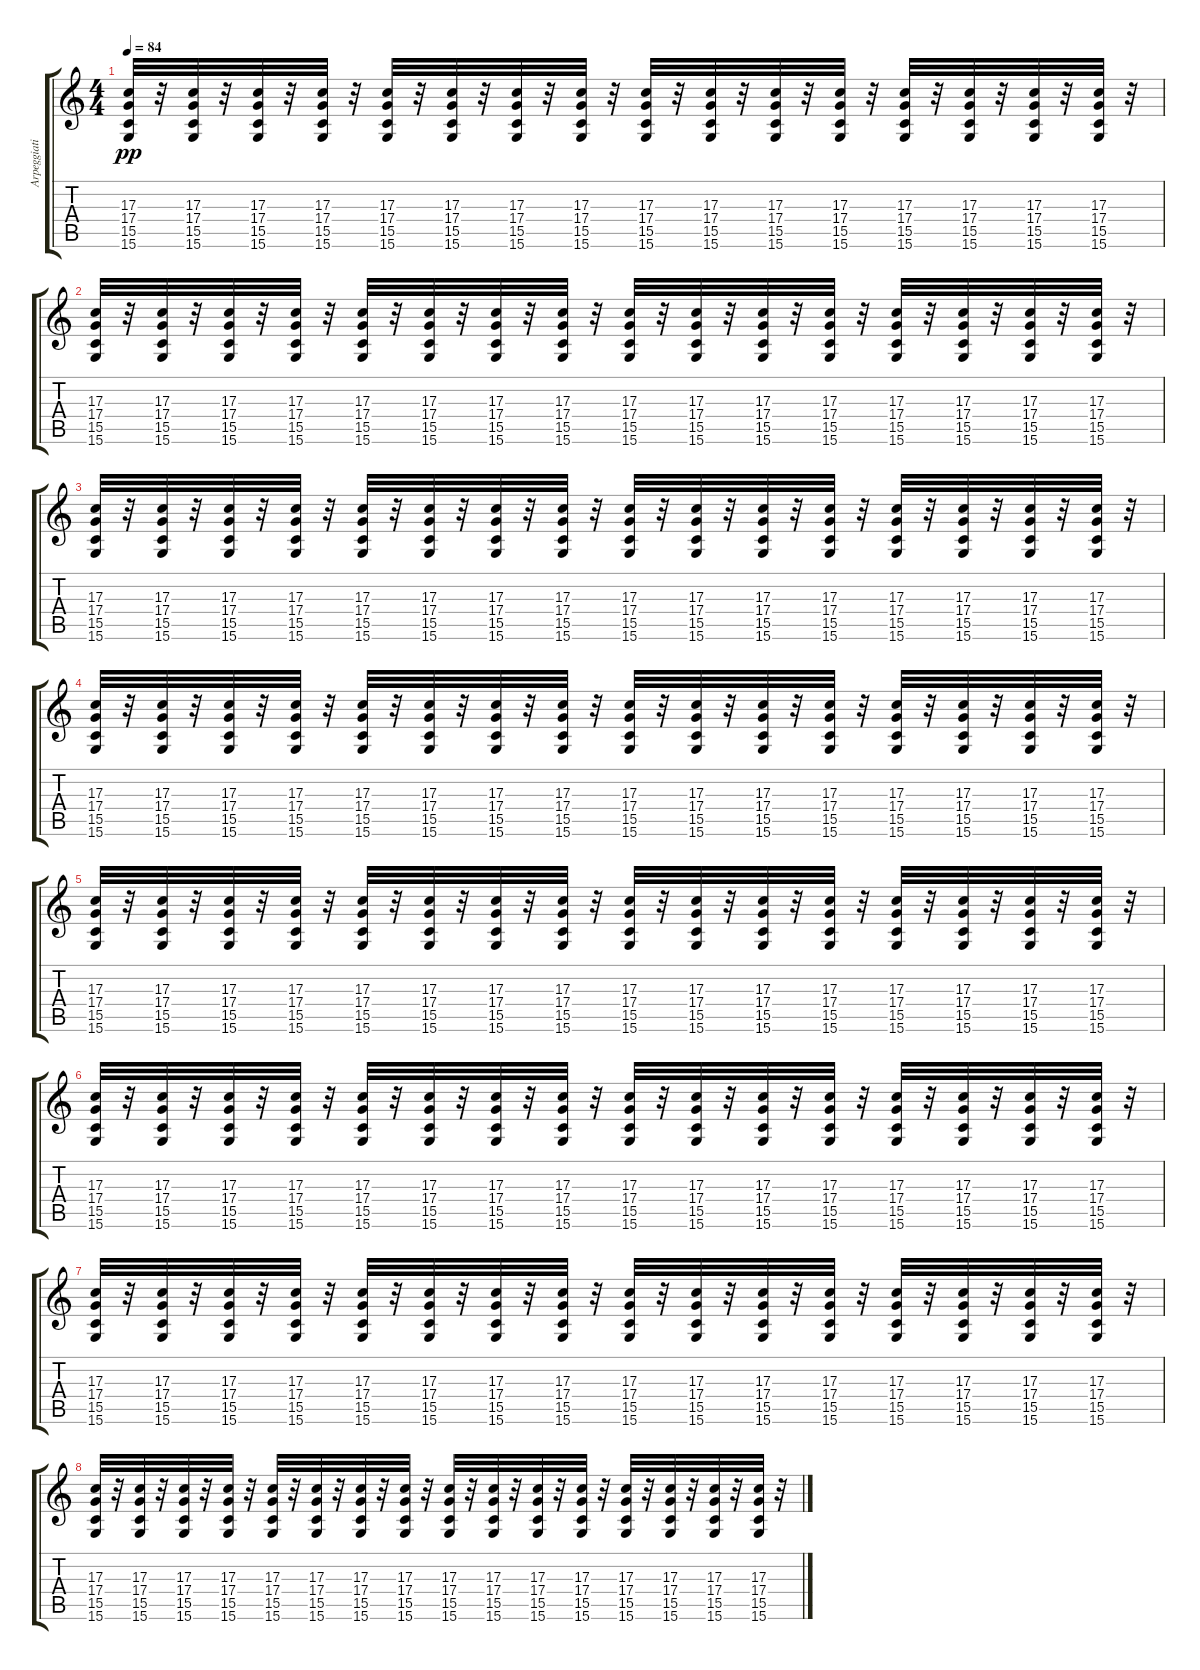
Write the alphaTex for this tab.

\track ("Arpeggiation" "Arpeggiati") {instrument accordion}
\staff {score tabs}
\tuning (E4 B3 G3 D3 A2 E2) {hide}
\ts (4 4)
\tempo 84
\clef g2
\ks c
(17.3 17.4 15.5 15.6).32{dy pp} r.32 (17.3 17.4 15.5 15.6).32 r.32 (17.3 17.4 15.5 15.6).32 r.32 (17.3 17.4 15.5 15.6).32 r.32 (17.3 17.4 15.5 15.6).32 r.32 (17.3 17.4 15.5 15.6).32 r.32 (17.3 17.4 15.5 15.6).32 r.32 (17.3 17.4 15.5 15.6).32 r.32 (17.3 17.4 15.5 15.6).32 r.32 (17.3 17.4 15.5 15.6).32 r.32 (17.3 17.4 15.5 15.6).32 r.32 (17.3 17.4 15.5 15.6).32 r.32 (17.3 17.4 15.5 15.6).32 r.32 (17.3 17.4 15.5 15.6).32 r.32 (17.3 17.4 15.5 15.6).32 r.32 (17.3 17.4 15.5 15.6).32 r.32 |
(17.3 17.4 15.5 15.6).32 r.32 (17.3 17.4 15.5 15.6).32 r.32 (17.3 17.4 15.5 15.6).32 r.32 (17.3 17.4 15.5 15.6).32 r.32 (17.3 17.4 15.5 15.6).32 r.32 (17.3 17.4 15.5 15.6).32 r.32 (17.3 17.4 15.5 15.6).32 r.32 (17.3 17.4 15.5 15.6).32 r.32 (17.3 17.4 15.5 15.6).32 r.32 (17.3 17.4 15.5 15.6).32 r.32 (17.3 17.4 15.5 15.6).32 r.32 (17.3 17.4 15.5 15.6).32 r.32 (17.3 17.4 15.5 15.6).32 r.32 (17.3 17.4 15.5 15.6).32 r.32 (17.3 17.4 15.5 15.6).32 r.32 (17.3 17.4 15.5 15.6).32 r.32 |
(17.3 17.4 15.5 15.6).32 r.32 (17.3 17.4 15.5 15.6).32 r.32 (17.3 17.4 15.5 15.6).32 r.32 (17.3 17.4 15.5 15.6).32 r.32 (17.3 17.4 15.5 15.6).32 r.32 (17.3 17.4 15.5 15.6).32 r.32 (17.3 17.4 15.5 15.6).32 r.32 (17.3 17.4 15.5 15.6).32 r.32 (17.3 17.4 15.5 15.6).32 r.32 (17.3 17.4 15.5 15.6).32 r.32 (17.3 17.4 15.5 15.6).32 r.32 (17.3 17.4 15.5 15.6).32 r.32 (17.3 17.4 15.5 15.6).32 r.32 (17.3 17.4 15.5 15.6).32 r.32 (17.3 17.4 15.5 15.6).32 r.32 (17.3 17.4 15.5 15.6).32 r.32 |
(17.3 17.4 15.5 15.6).32 r.32 (17.3 17.4 15.5 15.6).32 r.32 (17.3 17.4 15.5 15.6).32 r.32 (17.3 17.4 15.5 15.6).32 r.32 (17.3 17.4 15.5 15.6).32 r.32 (17.3 17.4 15.5 15.6).32 r.32 (17.3 17.4 15.5 15.6).32 r.32 (17.3 17.4 15.5 15.6).32 r.32 (17.3 17.4 15.5 15.6).32 r.32 (17.3 17.4 15.5 15.6).32 r.32 (17.3 17.4 15.5 15.6).32 r.32 (17.3 17.4 15.5 15.6).32 r.32 (17.3 17.4 15.5 15.6).32 r.32 (17.3 17.4 15.5 15.6).32 r.32 (17.3 17.4 15.5 15.6).32 r.32 (17.3 17.4 15.5 15.6).32 r.32 |
(17.3 17.4 15.5 15.6).32 r.32 (17.3 17.4 15.5 15.6).32 r.32 (17.3 17.4 15.5 15.6).32 r.32 (17.3 17.4 15.5 15.6).32 r.32 (17.3 17.4 15.5 15.6).32 r.32 (17.3 17.4 15.5 15.6).32 r.32 (17.3 17.4 15.5 15.6).32 r.32 (17.3 17.4 15.5 15.6).32 r.32 (17.3 17.4 15.5 15.6).32 r.32 (17.3 17.4 15.5 15.6).32 r.32 (17.3 17.4 15.5 15.6).32 r.32 (17.3 17.4 15.5 15.6).32 r.32 (17.3 17.4 15.5 15.6).32 r.32 (17.3 17.4 15.5 15.6).32 r.32 (17.3 17.4 15.5 15.6).32 r.32 (17.3 17.4 15.5 15.6).32 r.32 |
(17.3 17.4 15.5 15.6).32 r.32 (17.3 17.4 15.5 15.6).32 r.32 (17.3 17.4 15.5 15.6).32 r.32 (17.3 17.4 15.5 15.6).32 r.32 (17.3 17.4 15.5 15.6).32 r.32 (17.3 17.4 15.5 15.6).32 r.32 (17.3 17.4 15.5 15.6).32 r.32 (17.3 17.4 15.5 15.6).32 r.32 (17.3 17.4 15.5 15.6).32 r.32 (17.3 17.4 15.5 15.6).32 r.32 (17.3 17.4 15.5 15.6).32 r.32 (17.3 17.4 15.5 15.6).32 r.32 (17.3 17.4 15.5 15.6).32 r.32 (17.3 17.4 15.5 15.6).32 r.32 (17.3 17.4 15.5 15.6).32 r.32 (17.3 17.4 15.5 15.6).32 r.32 |
(17.3 17.4 15.5 15.6).32 r.32 (17.3 17.4 15.5 15.6).32 r.32 (17.3 17.4 15.5 15.6).32 r.32 (17.3 17.4 15.5 15.6).32 r.32 (17.3 17.4 15.5 15.6).32 r.32 (17.3 17.4 15.5 15.6).32 r.32 (17.3 17.4 15.5 15.6).32 r.32 (17.3 17.4 15.5 15.6).32 r.32 (17.3 17.4 15.5 15.6).32 r.32 (17.3 17.4 15.5 15.6).32 r.32 (17.3 17.4 15.5 15.6).32 r.32 (17.3 17.4 15.5 15.6).32 r.32 (17.3 17.4 15.5 15.6).32 r.32 (17.3 17.4 15.5 15.6).32 r.32 (17.3 17.4 15.5 15.6).32 r.32 (17.3 17.4 15.5 15.6).32 r.32 |
(17.3 17.4 15.5 15.6).32 r.32 (17.3 17.4 15.5 15.6).32 r.32 (17.3 17.4 15.5 15.6).32 r.32 (17.3 17.4 15.5 15.6).32 r.32 (17.3 17.4 15.5 15.6).32 r.32 (17.3 17.4 15.5 15.6).32 r.32 (17.3 17.4 15.5 15.6).32 r.32 (17.3 17.4 15.5 15.6).32 r.32 (17.3 17.4 15.5 15.6).32 r.32 (17.3 17.4 15.5 15.6).32 r.32 (17.3 17.4 15.5 15.6).32 r.32 (17.3 17.4 15.5 15.6).32 r.32 (17.3 17.4 15.5 15.6).32 r.32 (17.3 17.4 15.5 15.6).32 r.32 (17.3 17.4 15.5 15.6).32 r.32 (17.3 17.4 15.5 15.6).32 r.32
